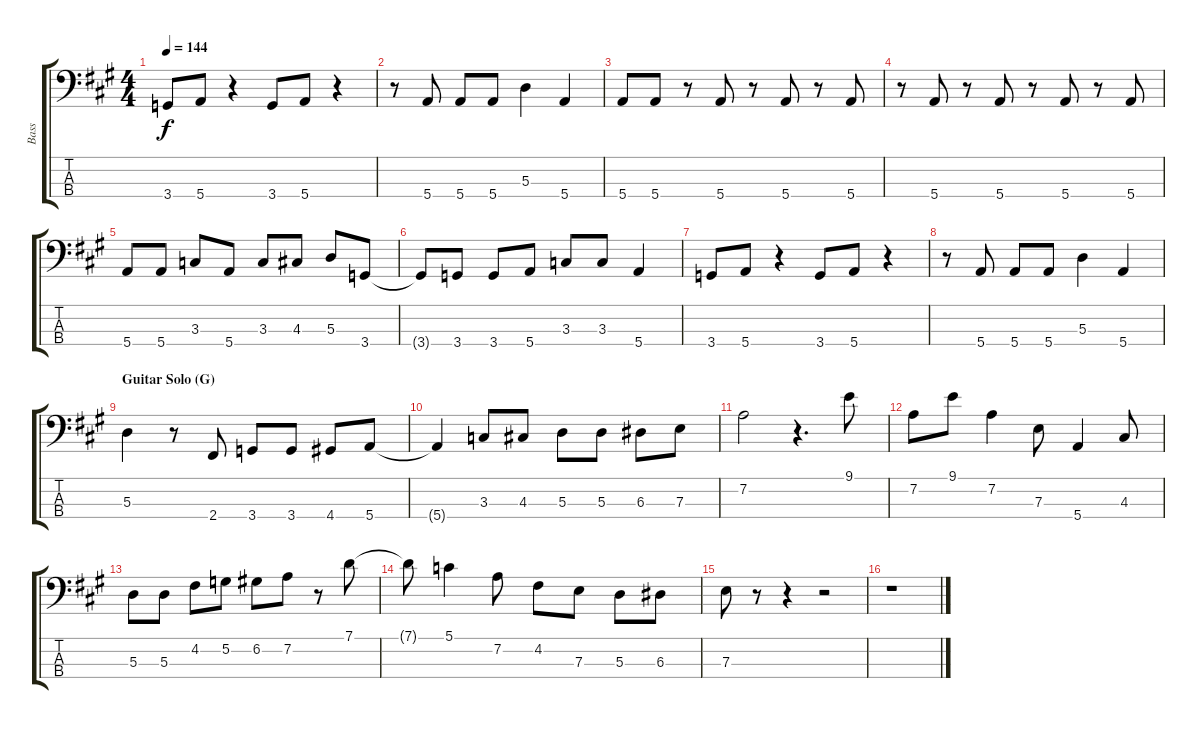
\track ("Bass" "Bass") {instrument electricbassfinger}
\staff {score tabs}
\tuning (G2 D2 A1 E1) {hide}
\ts (4 4)
\tempo 144
\clef f4
\ks a
3.4.8{dy f} 5.4.8 r.4 3.4.8 5.4.8 r.4 |
r.8 5.4.8 5.4.8 5.4.8 5.3.4 5.4.4 |
5.4.8 5.4.8 r.8 5.4.8 r.8 5.4.8 r.8 5.4.8 |
r.8 5.4.8 r.8 5.4.8 r.8 5.4.8 r.8 5.4.8 |
5.4.8 5.4.8 3.3.8 5.4.8 3.3.8 4.3.8 5.3.8 3.4.8 |
3.4{t}.8 3.4.8 3.4.8 5.4.8 3.3.8 3.3.8 5.4.4 |
3.4.8 5.4.8 r.4 3.4.8 5.4.8 r.4 |
r.8 5.4.8 5.4.8 5.4.8 5.3.4 5.4.4 |
\section ("" "Guitar Solo (G)")
5.3.4 r.8 2.4.8 3.4.8 3.4.8 4.4.8 5.4.8 |
5.4{t}.4 3.3.8 4.3.8 5.3.8 5.3.8 6.3.8 7.3.8 |
7.2.2 r.4{d} 9.1.8 |
7.2.8 9.1.8 7.2.4 7.3.8 5.4.4 4.3.8 |
5.3.8 5.3.8 4.2.8 5.2.8 6.2.8 7.2.8 r.8 7.1.8 |
7.1{t}.8 5.1.4 7.2.8 4.2.8 7.3.8 5.3.8 6.3.8 |
7.3.8 r.8 r.4 r.2 |
r.1
